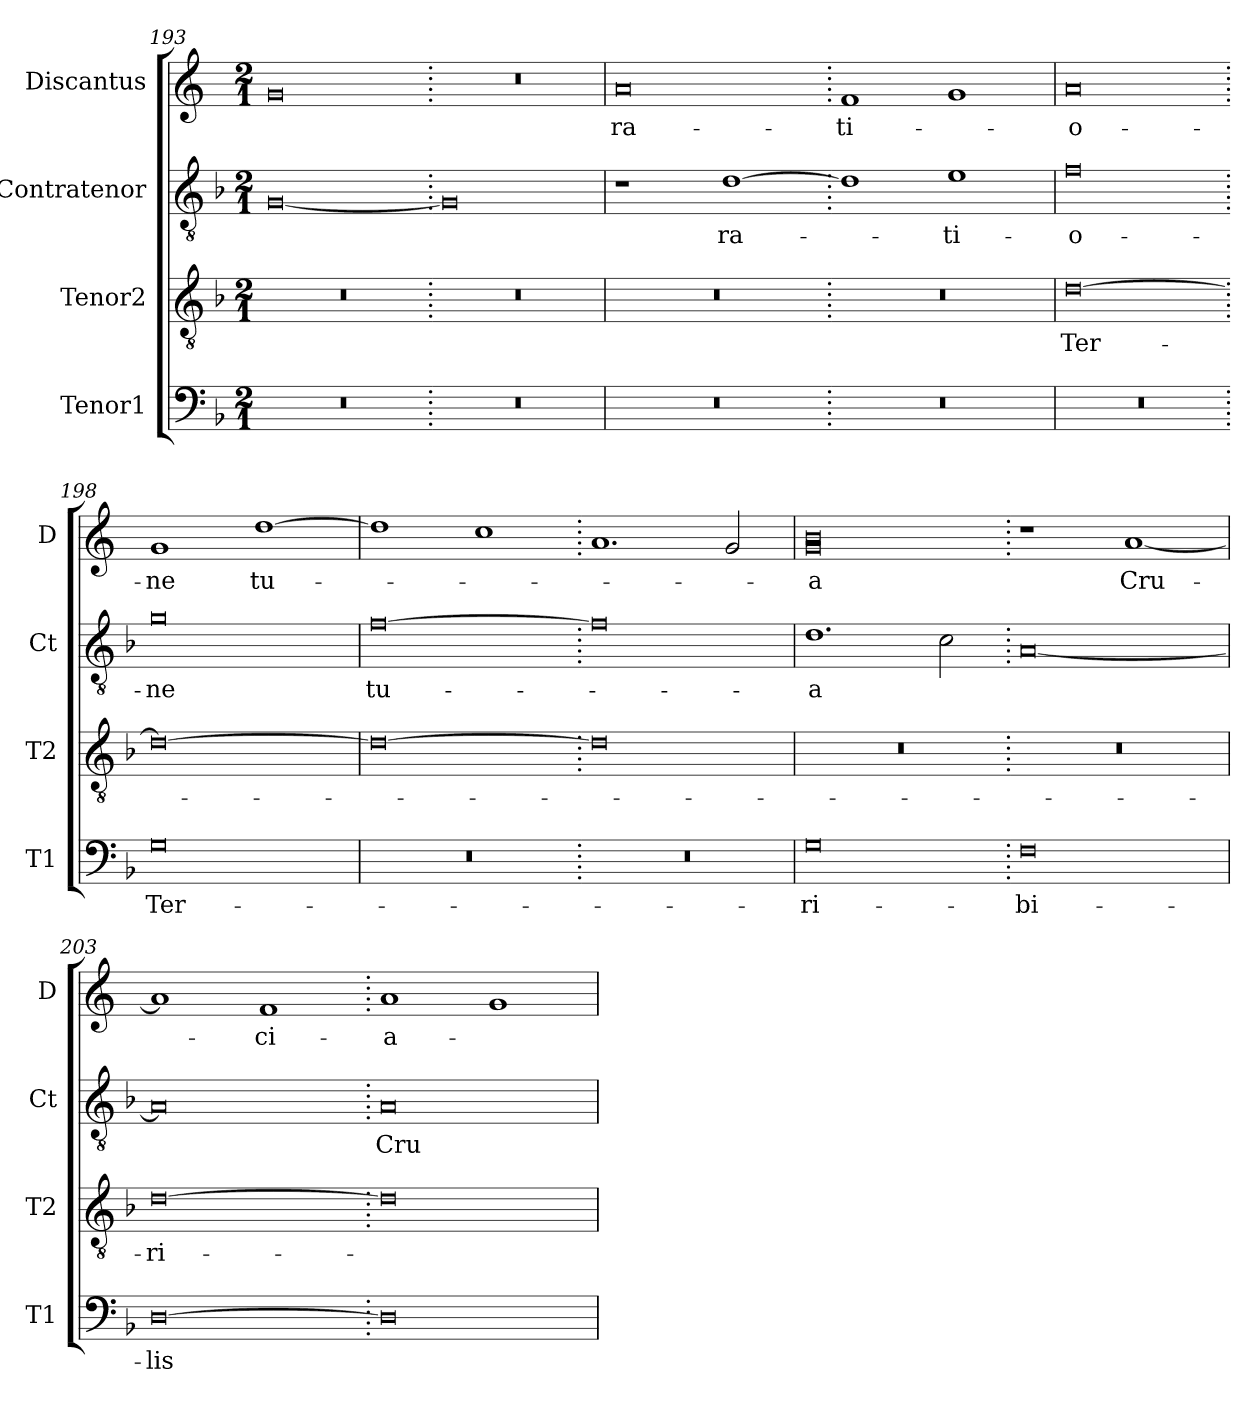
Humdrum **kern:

**kern	**text	**kern	**text	**kern	**text	**kern	**text
*part4	*part4	*part3	*part3	*part2	*part2	*part1	*part1
*staff4	*staff4	*staff3	*staff3	*staff2	*staff2	*staff1	*staff1
*I"Tenor1	*	*I"Tenor2	*	*I"Contratenor	*	*I"Discantus	*
*I'T1	*	*I'T2	*	*I'Ct	*	*I'D	*
*clefF4	*	*clefGv2	*	*clefGv2	*	*clefG2	*
*k[b-]	*	*k[b-]	*	*k[b-]	*	*k[]	*
*M2/1	*	*M2/1	*	*M2/1	*	*M2/1	*
=193	=193	=193	=193	=193	=193	=193	=193
0r	.	0r	.	[0G	.	0g	.
=194.	=194.	=194.	=194.	=194.	=194.	=194.	=194.
0r	.	0r	.	0G]	.	0r	.
=195	=195	=195	=195	=195	=195	=195	=195
0r	.	0r	.	1r	.	0a	-ra-
.	.	.	.	[1d	-ra-	.	.
=196.	=196.	=196.	=196.	=196.	=196.	=196.	=196.
0r	.	0r	.	1d]	.	1f	-ti-
.	.	.	.	1e	-ti-	1g	.
=197	=197	=197	=197	=197	=197	=197	=197
0r	.	[0d	Ter-	0f	-o-	0a	-o-
=198.	=198.	=198.	=198.	=198.	=198.	=198.	=198.
0G	Ter-	0d_	.	0g	-ne	1g	-ne
.	.	.	.	.	.	[1dd	tu-
=199	=199	=199	=199	=199	=199	=199	=199
0r	.	0d_	.	[0f	tu-	1dd]	.
.	.	.	.	.	.	1cc	.
=200.	=200.	=200.	=200.	=200.	=200.	=200.	=200.
0r	.	0d]	.	0f]	.	1.a	.
.	.	.	.	.	.	2g/	.
=201	=201	=201	=201	=201	=201	=201	=201
0G	-ri-	0r	.	1.d	-a	0g\ 0b\	-a
.	.	.	.	2c\	.	.	.
=202.	=202.	=202.	=202.	=202.	=202.	=202.	=202.
0F	-bi-	0r	.	[0A	.	1r	.
.	.	.	.	.	.	[1a	Cru-
=203	=203	=203	=203	=203	=203	=203	=203
[0D	-lis	[0d	-ri-	0A]	.	1a]	.
.	.	.	.	.	.	1f	-ci-
=204.	=204.	=204.	=204.	=204.	=204.	=204.	=204.
0D]	.	0d]	.	0A	Cru-	1a	-a-
.	.	.	.	.	.	1g	.
=	=	=	=	=	=	=	=
*-	*-	*-	*-	*-	*-	*-	*-
